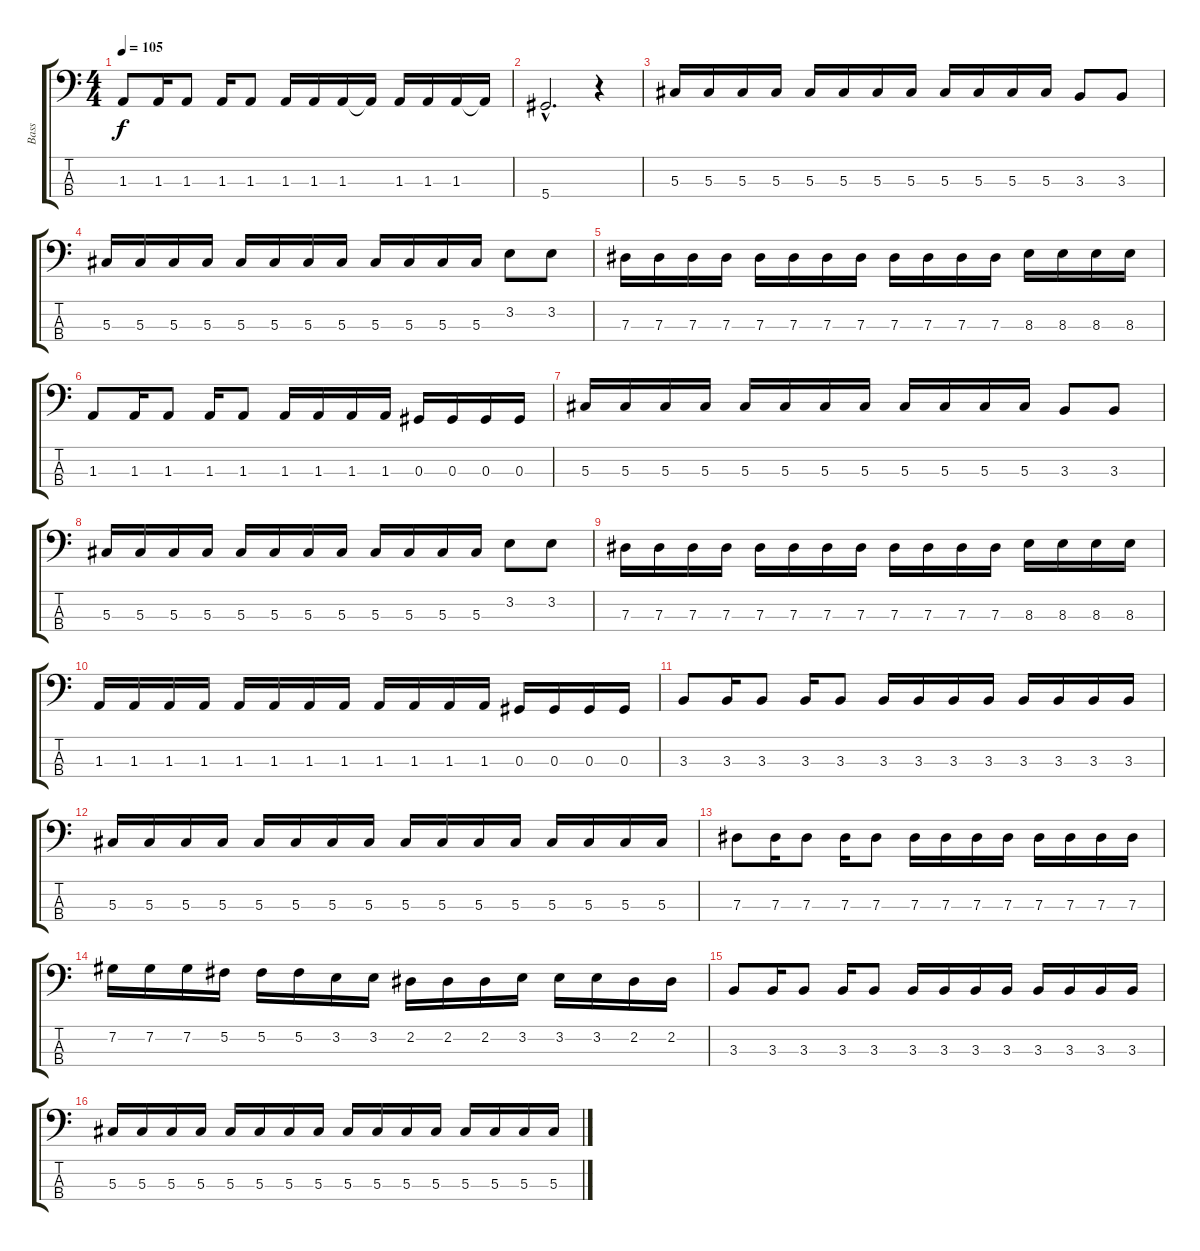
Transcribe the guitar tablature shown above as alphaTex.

\track ("Bass" "Bass") {instrument electricbassfinger}
\staff {score tabs}
\tuning (Gb2 Db2 Ab1 Eb1) {hide}
\ts (4 4)
\tempo 105
\clef f4
\ks c
1.3.8{dy f} 1.3.16 1.3.8 1.3.16 1.3.8 1.3.16 1.3.16 1.3.16 1.3{t}.16 1.3.16 1.3.16 1.3.16 1.3{t}.16 |
5.4{hac}.2{d} r.4 |
5.3.16 5.3.16 5.3.16 5.3.16 5.3.16 5.3.16 5.3.16 5.3.16 5.3.16 5.3.16 5.3.16 5.3.16 3.3.8 3.3.8 |
5.3.16 5.3.16 5.3.16 5.3.16 5.3.16 5.3.16 5.3.16 5.3.16 5.3.16 5.3.16 5.3.16 5.3.16 3.2.8 3.2.8 |
7.3.16 7.3.16 7.3.16 7.3.16 7.3.16 7.3.16 7.3.16 7.3.16 7.3.16 7.3.16 7.3.16 7.3.16 8.3.16 8.3.16 8.3.16 8.3.16 |
1.3.8 1.3.16 1.3.8 1.3.16 1.3.8 1.3.16 1.3.16 1.3.16 1.3.16 0.3.16 0.3.16 0.3.16 0.3.16 |
5.3.16 5.3.16 5.3.16 5.3.16 5.3.16 5.3.16 5.3.16 5.3.16 5.3.16 5.3.16 5.3.16 5.3.16 3.3.8 3.3.8 |
5.3.16 5.3.16 5.3.16 5.3.16 5.3.16 5.3.16 5.3.16 5.3.16 5.3.16 5.3.16 5.3.16 5.3.16 3.2.8 3.2.8 |
7.3.16 7.3.16 7.3.16 7.3.16 7.3.16 7.3.16 7.3.16 7.3.16 7.3.16 7.3.16 7.3.16 7.3.16 8.3.16 8.3.16 8.3.16 8.3.16 |
1.3.16 1.3.16 1.3.16 1.3.16 1.3.16 1.3.16 1.3.16 1.3.16 1.3.16 1.3.16 1.3.16 1.3.16 0.3.16 0.3.16 0.3.16 0.3.16 |
3.3.8 3.3.16 3.3.8 3.3.16 3.3.8 3.3.16 3.3.16 3.3.16 3.3.16 3.3.16 3.3.16 3.3.16 3.3.16 |
5.3.16 5.3.16 5.3.16 5.3.16 5.3.16 5.3.16 5.3.16 5.3.16 5.3.16 5.3.16 5.3.16 5.3.16 5.3.16 5.3.16 5.3.16 5.3.16 |
7.3.8 7.3.16 7.3.8 7.3.16 7.3.8 7.3.16 7.3.16 7.3.16 7.3.16 7.3.16 7.3.16 7.3.16 7.3.16 |
7.2.16 7.2.16 7.2.16 5.2.16 5.2.16 5.2.16 3.2.16 3.2.16 2.2.16 2.2.16 2.2.16 3.2.16 3.2.16 3.2.16 2.2.16 2.2.16 |
3.3.8 3.3.16 3.3.8 3.3.16 3.3.8 3.3.16 3.3.16 3.3.16 3.3.16 3.3.16 3.3.16 3.3.16 3.3.16 |
5.3.16 5.3.16 5.3.16 5.3.16 5.3.16 5.3.16 5.3.16 5.3.16 5.3.16 5.3.16 5.3.16 5.3.16 5.3.16 5.3.16 5.3.16 5.3.16
